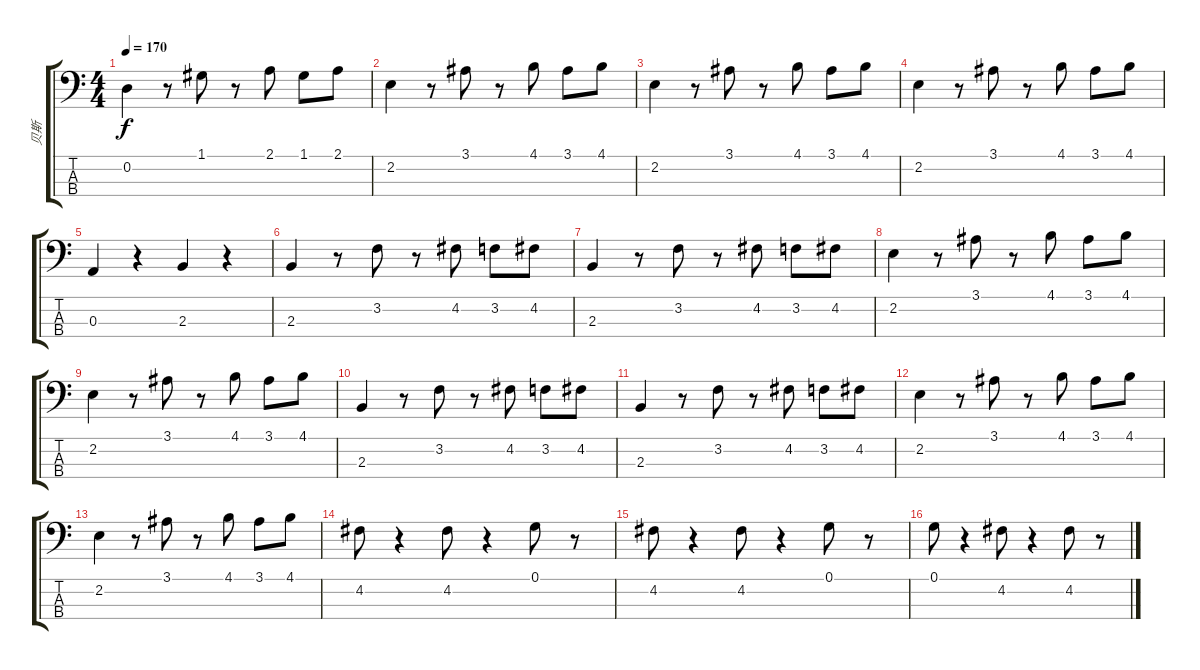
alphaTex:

\track ("贝斯" "贝斯") {instrument electricbassfinger}
\staff {score tabs}
\tuning (G2 D2 A1 E1) {hide}
\ts (4 4)
\tempo 170
\clef f4
\ks c
0.2.4{dy f} r.8 1.1.8 r.8 2.1.8 1.1.8 2.1.8 |
2.2.4 r.8 3.1.8 r.8 4.1.8 3.1.8 4.1.8 |
2.2.4 r.8 3.1.8 r.8 4.1.8 3.1.8 4.1.8 |
2.2.4 r.8 3.1.8 r.8 4.1.8 3.1.8 4.1.8 |
0.3.4 r.4 2.3.4 r.4 |
2.3.4 r.8 3.2.8 r.8 4.2.8 3.2.8 4.2.8 |
2.3.4 r.8 3.2.8 r.8 4.2.8 3.2.8 4.2.8 |
2.2.4 r.8 3.1.8 r.8 4.1.8 3.1.8 4.1.8 |
2.2.4 r.8 3.1.8 r.8 4.1.8 3.1.8 4.1.8 |
2.3.4 r.8 3.2.8 r.8 4.2.8 3.2.8 4.2.8 |
2.3.4 r.8 3.2.8 r.8 4.2.8 3.2.8 4.2.8 |
2.2.4 r.8 3.1.8 r.8 4.1.8 3.1.8 4.1.8 |
2.2.4 r.8 3.1.8 r.8 4.1.8 3.1.8 4.1.8 |
4.2.8 r.4 4.2.8 r.4 0.1.8 r.8 |
4.2.8 r.4 4.2.8 r.4 0.1.8 r.8 |
0.1.8 r.4 4.2.8 r.4 4.2.8 r.8
